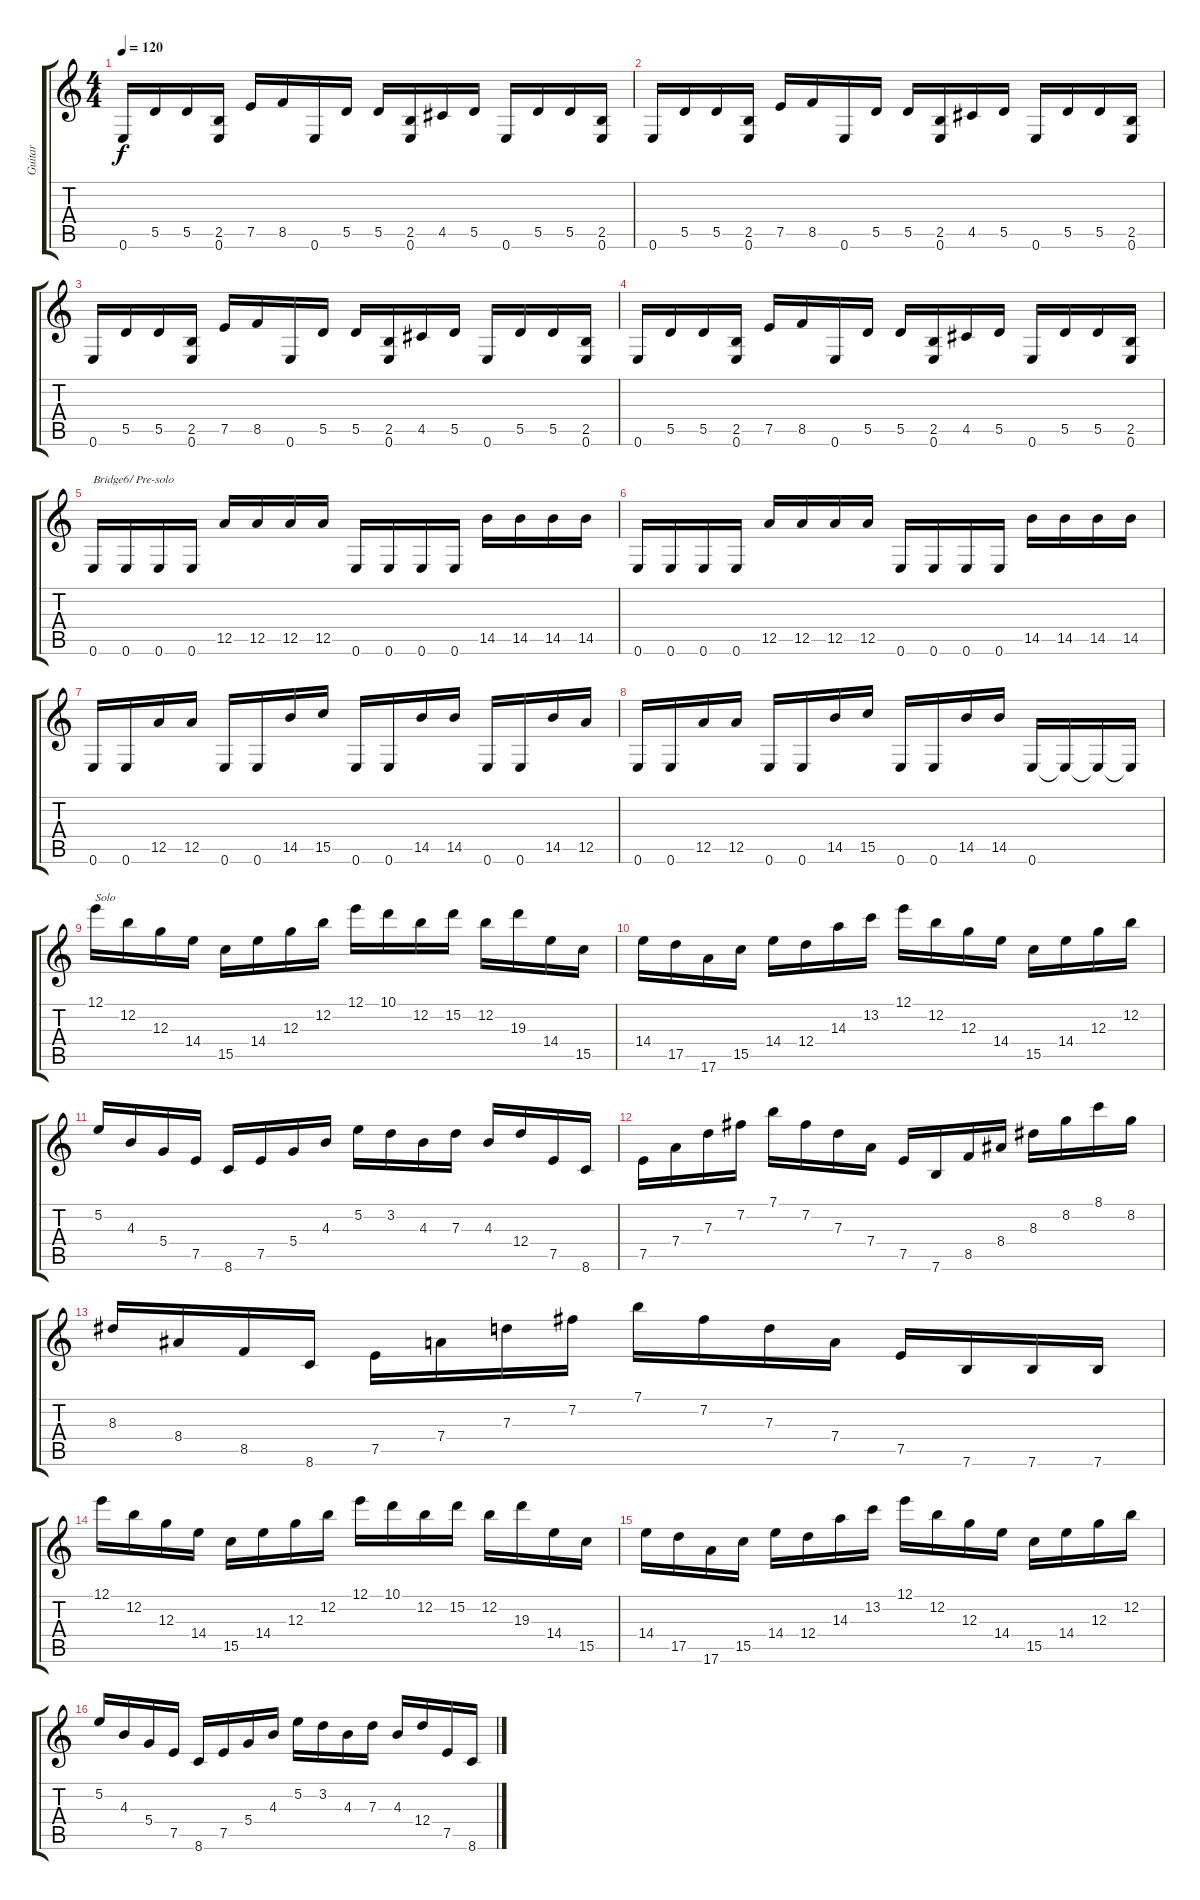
\track ("Guitar" "Guitar") {instrument distortionguitar}
\staff {score tabs}
\tuning (E4 B3 G3 D3 A2 E2) {hide}
\ts (4 4)
\tempo 120
\clef g2
\ks c
0.6.16{dy f} 5.5.16 5.5.16 (2.5 0.6).16 7.5.16 8.5.16 0.6.16 5.5.16 5.5.16 (2.5 0.6).16 4.5.16 5.5.16 0.6.16 5.5.16 5.5.16 (2.5 0.6).16 |
0.6.16 5.5.16 5.5.16 (2.5 0.6).16 7.5.16 8.5.16 0.6.16 5.5.16 5.5.16 (2.5 0.6).16 4.5.16 5.5.16 0.6.16 5.5.16 5.5.16 (2.5 0.6).16 |
0.6.16 5.5.16 5.5.16 (2.5 0.6).16 7.5.16 8.5.16 0.6.16 5.5.16 5.5.16 (2.5 0.6).16 4.5.16 5.5.16 0.6.16 5.5.16 5.5.16 (2.5 0.6).16 |
0.6.16 5.5.16 5.5.16 (2.5 0.6).16 7.5.16 8.5.16 0.6.16 5.5.16 5.5.16 (2.5 0.6).16 4.5.16 5.5.16 0.6.16 5.5.16 5.5.16 (2.5 0.6).16 |
0.6.16{txt "Bridge6/ Pre-solo"} 0.6.16 0.6.16 0.6.16 12.5.16 12.5.16 12.5.16 12.5.16 0.6.16 0.6.16 0.6.16 0.6.16 14.5.16 14.5.16 14.5.16 14.5.16 |
0.6.16 0.6.16 0.6.16 0.6.16 12.5.16 12.5.16 12.5.16 12.5.16 0.6.16 0.6.16 0.6.16 0.6.16 14.5.16 14.5.16 14.5.16 14.5.16 |
0.6.16 0.6.16 12.5.16 12.5.16 0.6.16 0.6.16 14.5.16 15.5.16 0.6.16 0.6.16 14.5.16 14.5.16 0.6.16 0.6.16 14.5.16 12.5.16 |
0.6.16 0.6.16 12.5.16 12.5.16 0.6.16 0.6.16 14.5.16 15.5.16 0.6.16 0.6.16 14.5.16 14.5.16 0.6.16 0.6{t}.16 0.6{t}.16 0.6{t}.16 |
12.1.16{txt "Solo"} 12.2.16 12.3.16 14.4.16 15.5.16 14.4.16 12.3.16 12.2.16 12.1.16 10.1.16 12.2.16 15.2.16 12.2.16 19.3.16 14.4.16 15.5.16 |
14.4.16 17.5.16 17.6.16 15.5.16 14.4.16 12.4.16 14.3.16 13.2.16 12.1.16 12.2.16 12.3.16 14.4.16 15.5.16 14.4.16 12.3.16 12.2.16 |
5.2.16 4.3.16 5.4.16 7.5.16 8.6.16 7.5.16 5.4.16 4.3.16 5.2.16 3.2.16 4.3.16 7.3.16 4.3.16 12.4.16 7.5.16 8.6.16 |
7.5.16 7.4.16 7.3.16 7.2.16 7.1.16 7.2.16 7.3.16 7.4.16 7.5.16 7.6.16 8.5.16 8.4.16 8.3.16 8.2.16 8.1.16 8.2.16 |
8.3.16 8.4.16 8.5.16 8.6.16 7.5.16 7.4.16 7.3.16 7.2.16 7.1.16 7.2.16 7.3.16 7.4.16 7.5.16 7.6.16 7.6.16 7.6.16 |
12.1.16 12.2.16 12.3.16 14.4.16 15.5.16 14.4.16 12.3.16 12.2.16 12.1.16 10.1.16 12.2.16 15.2.16 12.2.16 19.3.16 14.4.16 15.5.16 |
14.4.16 17.5.16 17.6.16 15.5.16 14.4.16 12.4.16 14.3.16 13.2.16 12.1.16 12.2.16 12.3.16 14.4.16 15.5.16 14.4.16 12.3.16 12.2.16 |
5.2.16 4.3.16 5.4.16 7.5.16 8.6.16 7.5.16 5.4.16 4.3.16 5.2.16 3.2.16 4.3.16 7.3.16 4.3.16 12.4.16 7.5.16 8.6.16
